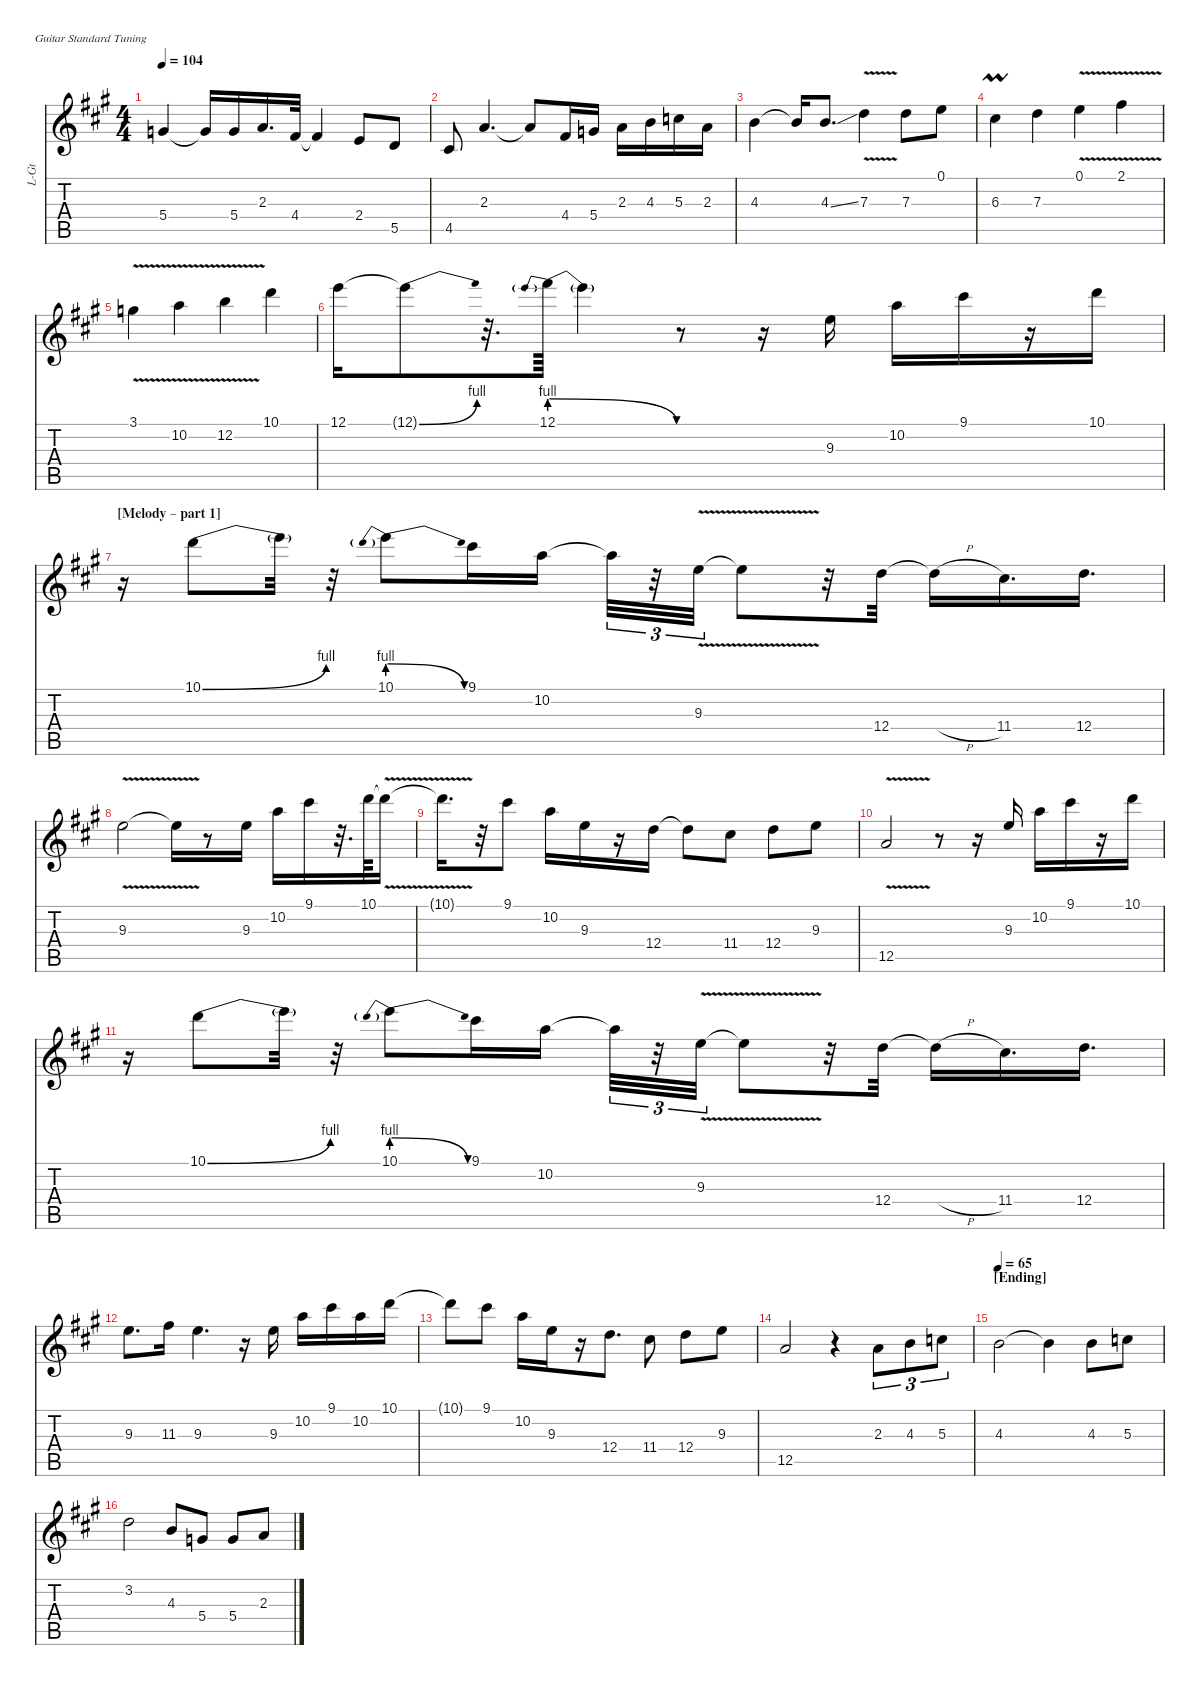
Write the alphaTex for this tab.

\hideDynamics
\bracketExtendMode nobrackets
\otherSystemsTrackNameOrientation horizontal
\track ("Lead Guitar" "L-Gt") {defaultSystemsLayout 4 mute instrument overdrivenguitar}
\staff {score tabs}
\tuning (E4 B3 G3 D3 A2 E2)
\ts (4 4)
\tempo 104
\clef g2
\ks a
5.4{acc forcenatural}.4{dy ff beam Up} 5.4{t acc forcenatural}.16{beam Up} 5.4{acc forcenatural}.16{beam Up} 2.3{acc forcenatural}.16{d beam Up} 4.4{acc #}.32{beam Up} 4.4{t acc #}.4{beam Up} 2.4{acc forcenatural}.8{beam Up} 5.5{acc forcenatural}.8{beam Up} |
4.5{acc #}.8{beam Up} 2.3{acc forcenatural}.4{d beam Up} 2.3{t acc forcenatural}.8{beam Up} 4.4{acc #}.16{beam Up} 5.4{acc forcenatural}.16{beam Up} 2.3{acc forcenatural}.16{beam Down} 4.3{acc forcenatural}.16{beam Down} 5.3{acc forcenatural}.16{beam Down} 2.3{acc forcenatural}.16{beam Down} |
4.3{acc forcenatural}.4{beam Down} 4.3{t acc forcenatural}.16{beam Up} 4.3{ss acc forcenatural}.8{d beam Up} 7.3{v acc forcenatural}.4{beam Down} 7.3{acc forcenatural}.8{beam Down} 0.1{acc forcenatural}.8{beam Down} |
6.3{acc # umordent}.4{beam Down} 7.3{acc forcenatural}.4{beam Down} 0.1{v acc forcenatural}.4{beam Down} 2.1{v acc #}.4{beam Down} |
3.1{v acc forcenatural}.4{beam Down} 10.2{v acc forcenatural}.4{beam Down} 12.2{v acc forcenatural}.4{beam Down} 10.1{acc forcenatural}.4{beam Down} |
12.1{acc forcenatural}.16{beam Down} 12.1{be (bend 21.599999999999998 0 37.199999999999996 4) t acc forcenatural}.8{beam Down} r.32{d beam Down} 12.1{be (prebendrelease 0 4 17.4 0)}.64{beam Down} 12.1{t acc forcenatural}.4{beam Down} r.8{beam Down} r.16{beam Down} 9.3{acc forcenatural}.16{dy f beam Down} 10.2{acc forcenatural}.16{beam Down} 9.1{acc #}.16{beam Down} r.16{beam Down} 10.1{acc forcenatural}.16{beam Down} |
\section ("" "[Melody – part 1] ")
r.16{beam Down} 10.1{be (bend 0 0 12.6 4) acc forcenatural}.8{beam Down} 10.1{t}.32{beam Down} r.32{beam Down} 10.1{be (prebendrelease 0 4 15 0)}.8{beam Down} 9.1{acc #}.16{beam Down} 10.2{acc forcenatural}.16{beam Down} 10.2{t acc forcenatural}.32{tu (3 2) beam Down} r.32{tu (3 2) beam Down} 9.3{v acc forcenatural}.32{tu (3 2) beam Down} 9.3{v t acc forcenatural}.8{beam Down} r.32{beam Down} 12.4{acc forcenatural}.32{beam Down} 12.4{h t acc forcenatural}.16{beam Down} 11.4{acc #}.16{d beam Down} 12.4{acc forcenatural}.16{d beam Down} |
9.3{v acc forcenatural}.2{beam Down} 9.3{v t acc forcenatural}.16{beam Down} r.8{beam Down} 9.3{acc forcenatural}.16{beam Down} 10.2{acc forcenatural}.16{beam Down} 9.1{acc #}.16{beam Down} r.32{d beam Down} 10.1{acc forcenatural}.64{beam Down} 10.1{v t acc forcenatural}.16{beam Down} |
10.1{v t acc forcenatural}.16{d beam Down} r.32{beam Down} 9.1{acc #}.8{beam Down} 10.2{acc forcenatural}.16{beam Down} 9.3{acc forcenatural}.16{beam Down} r.16{beam Down} 12.4{acc forcenatural}.16{beam Down} 12.4{t acc forcenatural}.8{beam Down} 11.4{acc #}.8{beam Down} 12.4{acc forcenatural}.8{beam Down} 9.3{acc forcenatural}.8{beam Down} |
12.5{v acc forcenatural}.2{beam Up} r.8{beam Up} r.16{beam Up} 9.3{acc forcenatural}.16{beam Down} 10.2{acc forcenatural}.16{beam Down} 9.1{acc #}.16{beam Down} r.16{beam Down} 10.1{acc forcenatural}.16{beam Down} |
r.16{beam Down} 10.1{be (bend 0 0 12.6 4) acc forcenatural}.8{beam Down} 10.1{t}.32{beam Down} r.32{beam Down} 10.1{be (prebendrelease 0 4 15 0)}.8{beam Down} 9.1{acc #}.16{beam Down} 10.2{acc forcenatural}.16{beam Down} 10.2{t acc forcenatural}.32{tu (3 2) beam Down} r.32{tu (3 2) beam Down} 9.3{v acc forcenatural}.32{tu (3 2) beam Down} 9.3{v t acc forcenatural}.8{beam Down} r.32{beam Down} 12.4{acc forcenatural}.32{beam Down} 12.4{h t acc forcenatural}.16{beam Down} 11.4{acc #}.16{d beam Down} 12.4{acc forcenatural}.16{d beam Down} |
9.3{acc forcenatural}.8{d beam Down} 11.3{acc #}.16{beam Down} 9.3{acc forcenatural}.4{d beam Down} r.16{beam Down} 9.3{acc forcenatural}.16{beam Down} 10.2{acc forcenatural}.16{beam Down} 9.1{acc #}.16{beam Down} 10.2{acc forcenatural}.16{beam Down} 10.1{acc forcenatural}.16{beam Down} |
10.1{t acc forcenatural}.8{beam Down} 9.1{acc #}.8{beam Down} 10.2{acc forcenatural}.16{beam Down} 9.3{acc forcenatural}.16{beam Down} r.16{beam Down} 12.4{acc forcenatural}.8{d beam Down} 11.4{acc #}.8{beam Down} 12.4{acc forcenatural}.8{beam Down} 9.3{acc forcenatural}.8{beam Down} |
12.5{acc forcenatural}.2{beam Up} r.4{beam Up} 2.3{acc forcenatural}.8{tu (3 2) beam Down} 4.3{acc forcenatural}.8{tu (3 2) beam Down} 5.3{acc forcenatural}.8{tu (3 2) beam Down} |
\section ("" "[Ending]")
\tempo 65
4.3{acc forcenatural}.2{beam Down} 4.3{t acc forcenatural}.4{beam Down} 4.3{acc forcenatural}.8{beam Down} 5.3{acc forcenatural}.8{beam Down} |
3.2{acc forcenatural}.2{beam Down} 4.3{acc forcenatural}.8{beam Up} 5.4{acc forcenatural}.8{beam Up} 5.4{acc forcenatural}.8{beam Up} 2.3{acc forcenatural}.8{beam Up}
